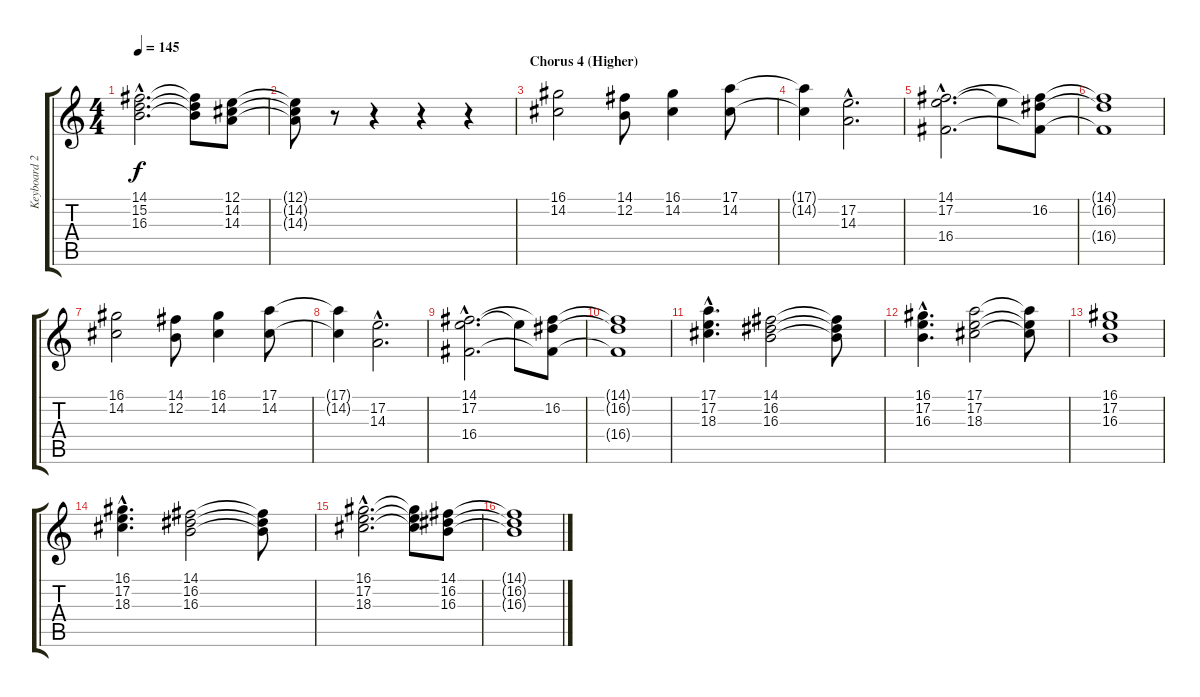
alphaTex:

\track ("Keyboard 2" "Keyboard 2") {instrument lead2sawtooth}
\staff {score tabs}
\tuning (E4 B3 G3 D3 A2 E2) {hide}
\ts (4 4)
\tempo 145
\clef g2
\ks c
(14.1{hac} 15.2{hac} 16.3{hac}).2{d dy f} (14.1{t} 15.2{t} 16.3{t}).8 (12.1 14.2 14.3).8 |
(12.1{t} 14.2{t} 14.3{t}).8 r.8 r.4 r.4 r.4 |
\section ("" "Chorus 4 (Higher)")
(16.1 14.2).2 (14.1 12.2).8 (16.1 14.2).4 (17.1 14.2).8 |
(17.1{t} 14.2{t}).4 (17.2{hac} 14.3{hac}).2{d} |
(14.1{hac} 17.2{hac} 16.4{hac}).2{d} 17.2{t}.8 (14.1{t} 16.2 16.4{t}).8 |
(14.1{t} 16.2{t} 16.4{t}).1 |
(16.1 14.2).2 (14.1 12.2).8 (16.1 14.2).4 (17.1 14.2).8 |
(17.1{t} 14.2{t}).4 (17.2{hac} 14.3{hac}).2{d} |
(14.1{hac} 17.2{hac} 16.4{hac}).2{d} 17.2{t}.8 (14.1{t} 16.2 16.4{t}).8 |
(14.1{t} 16.2{t} 16.4{t}).1 |
(17.1{hac} 17.2{hac} 18.3{hac}).4{d} (14.1 16.2 16.3).2 (14.1{t} 16.2{t} 16.3{t}).8 |
(16.1{hac} 17.2{hac} 16.3{hac}).4{d} (17.1 17.2 18.3).2 (17.1{t} 17.2{t} 18.3{t}).8 |
(16.1 17.2 16.3).1 |
(16.1{hac} 17.2{hac} 18.3{hac}).4{d} (14.1 16.2 16.3).2 (14.1{t} 16.2{t} 16.3{t}).8 |
(16.1{hac} 17.2{hac} 18.3{hac}).2{d} (16.1{t} 17.2{t} 18.3{t}).8 (14.1 16.2 16.3).8 |
(14.1{t} 16.2{t} 16.3{t}).1
